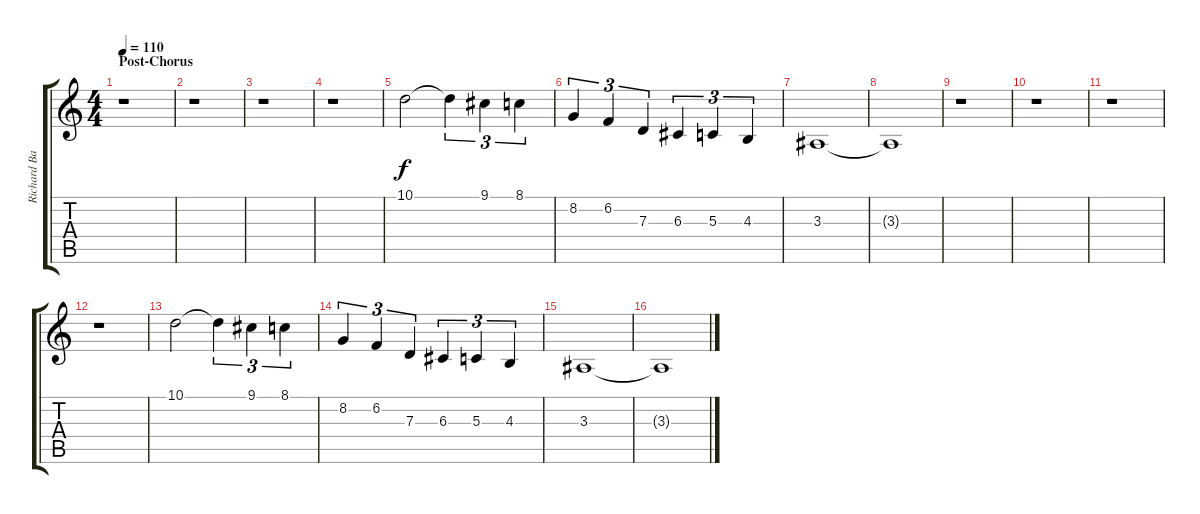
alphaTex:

\track ("Richard Barbieri - Keyboard 2" "Richard Ba") {instrument celesta}
\staff {score tabs}
\tuning (E4 B3 G3 D3 A2 E2) {hide}
\ts (4 4)
\section ("" "Post-Chorus")
\tempo 110
\clef g2
\ks c
r.1{dy f} |
r.1 |
r.1 |
r.1 |
10.1.2 10.1{t}.4{tu (3 2)} 9.1.4{tu (3 2)} 8.1.4{tu (3 2)} |
8.2.4{tu (3 2)} 6.2.4{tu (3 2)} 7.3.4{tu (3 2)} 6.3.4{tu (3 2)} 5.3.4{tu (3 2)} 4.3.4{tu (3 2)} |
3.3.1 |
3.3{t}.1 |
r.1 |
r.1 |
r.1 |
r.1 |
10.1.2 10.1{t}.4{tu (3 2)} 9.1.4{tu (3 2)} 8.1.4{tu (3 2)} |
8.2.4{tu (3 2)} 6.2.4{tu (3 2)} 7.3.4{tu (3 2)} 6.3.4{tu (3 2)} 5.3.4{tu (3 2)} 4.3.4{tu (3 2)} |
3.3.1 |
3.3{t}.1
